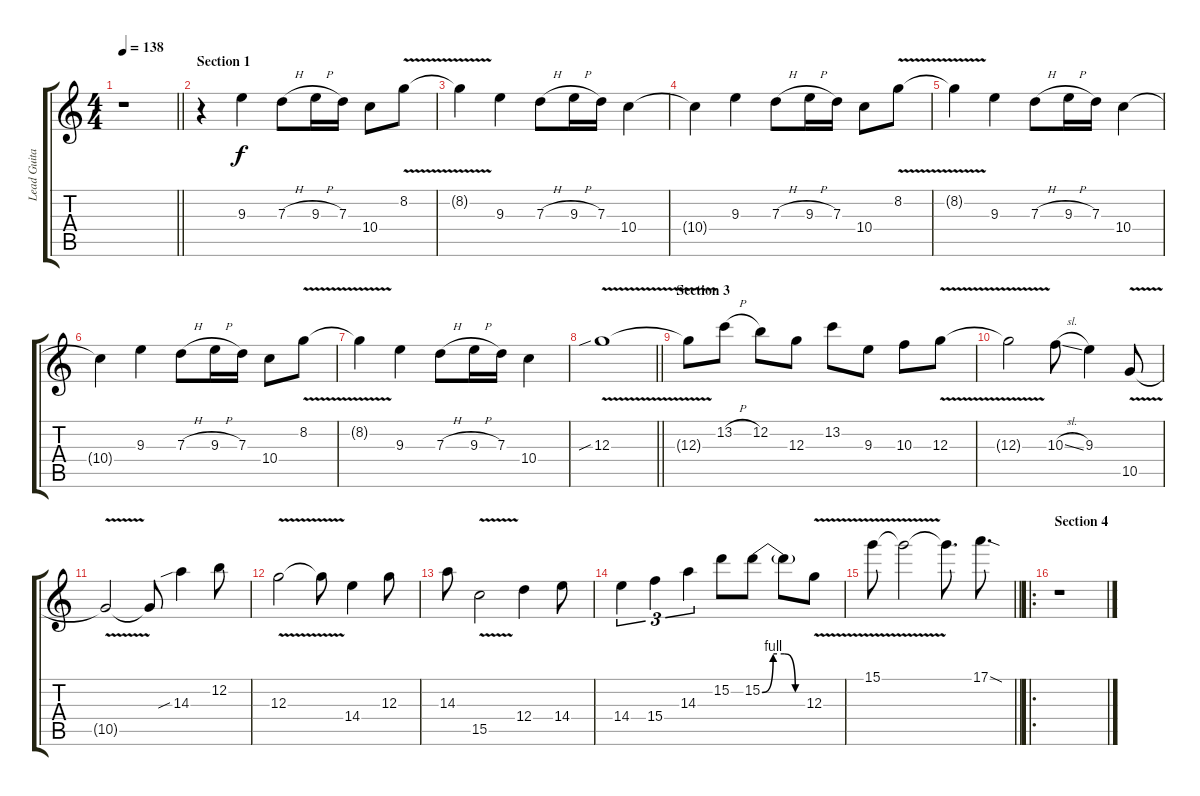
\track ("Lead Guitar" "Lead Guita") {instrument overdrivenguitar}
\staff {score tabs}
\tuning (E4 B3 G3 D3 A2 E2) {hide}
\ts (4 4)
\tempo 138
\clef g2
\barLineRight lightlight
\ks c
r.1{dy f instrument overdrivenguitar} |
\section ("" "Section 1")
r.4 9.3.4 7.3{h}.8 9.3{h}.16 7.3.16 10.4.8 8.2{v}.8 |
8.2{t}.4 9.3.4 7.3{h}.8 9.3{h}.16 7.3.16 10.4.4 |
10.4{t}.4 9.3.4 7.3{h}.8 9.3{h}.16 7.3.16 10.4.8 8.2{v}.8 |
8.2{t}.4 9.3.4 7.3{h}.8 9.3{h}.16 7.3.16 10.4.4 |
10.4{t}.4 9.3.4 7.3{h}.8 9.3{h}.16 7.3.16 10.4.8 8.2{v}.8 |
8.2{t}.4 9.3.4 7.3{h}.8 9.3{h}.16 7.3.16 10.4.4 |
\barLineRight lightlight
12.3{v sib}.1{volume 14} |
\section ("" "Section 3")
12.3{t}.8 13.2{h}.8 12.2.8 12.3.8 13.2.8 9.3.8 10.3.8 12.3{v}.8 |
12.3{t}.2 10.3{sl}.8 9.3.4 10.5{v}.8 |
10.5{t}.2 10.5{t}.8 14.3{sib}.4 12.2.8 |
12.3{v}.2 12.3{t}.8 14.4.4 12.3.8 |
14.3.8 15.5{v}.2 12.4.4 14.4.8 |
14.4.4{tu (3 2)} 15.4.4{tu (3 2)} 14.3.4{tu (3 2)} 15.2.8 15.2{be (custom 0 0 15 4 30 4 45 0 60 0)}.8 15.2{t}.8 12.3{v}.8 |
\barLineRight lightlight
15.1{v}.8 15.1{t}.2 15.1{t}.8{d} 17.1{sod}.8{d} |
\ro
\section ("" "Section 4")
r.1
